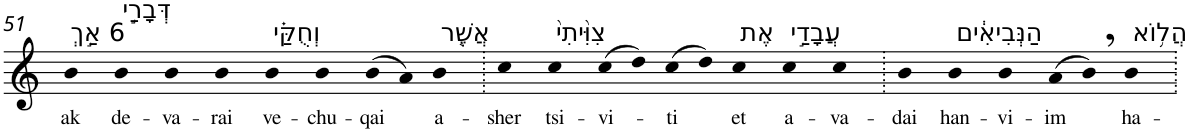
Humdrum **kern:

**kern	**text
*part1	*part1
*staff1	*staff1
*I"Piano	*
*I'Pno	*
!!LO:PB:g=z
*clefG2	*
*k[]	*
=51	=51
!LO:TX:a:t=6 אַ֣ךְ	!
!	!LO:LY:b
4b	ak
!LO:TX:a:t=דְּבָרַ֣י	!
!	!LO:LY:b
4b	de-
!	!LO:LY:b
4b	-va-
!	!LO:LY:b
4b	-rai
!LO:TX:a:t=וְחֻקַּ֗י	!
!	!LO:LY:b
4b	ve-
!	!LO:LY:b
4b	-chu-
!	!LO:LY:b
(>8b	-qai
8a)	.
!LO:TX:a:t=אֲשֶׁ֤ר	!
!	!LO:LY:b
4b	a-
=52.	=52.
!	!LO:LY:b
4cc	-sher
!LO:TX:a:t=צִוִּ֙יתִי֙	!
!	!LO:LY:b
4cc	tsi-
!	!LO:LY:b
(>8cc	-vi-
8dd)	.
!	!LO:LY:b
(>8cc	-ti
8dd)	.
!LO:TX:a:t=אֶת	!
!	!LO:LY:b
4cc	et
!LO:TX:a:t=עֲבָדַ֣י	!
!	!LO:LY:b
4cc	a-
!	!LO:LY:b
4cc	-va-
=53.	=53.
!	!LO:LY:b
4b	-dai
!LO:TX:a:t=הַנְּבִיאִ֔ים	!
!	!LO:LY:b
4b	han-
!	!LO:LY:b
4b	-vi-
!	!LO:LY:b
(>8a	-im
8b,)	.
!LO:TX:a:t=הֲל֥וֹא	!
!	!LO:LY:b
4b	ha-
=.	=.
*-	*-
